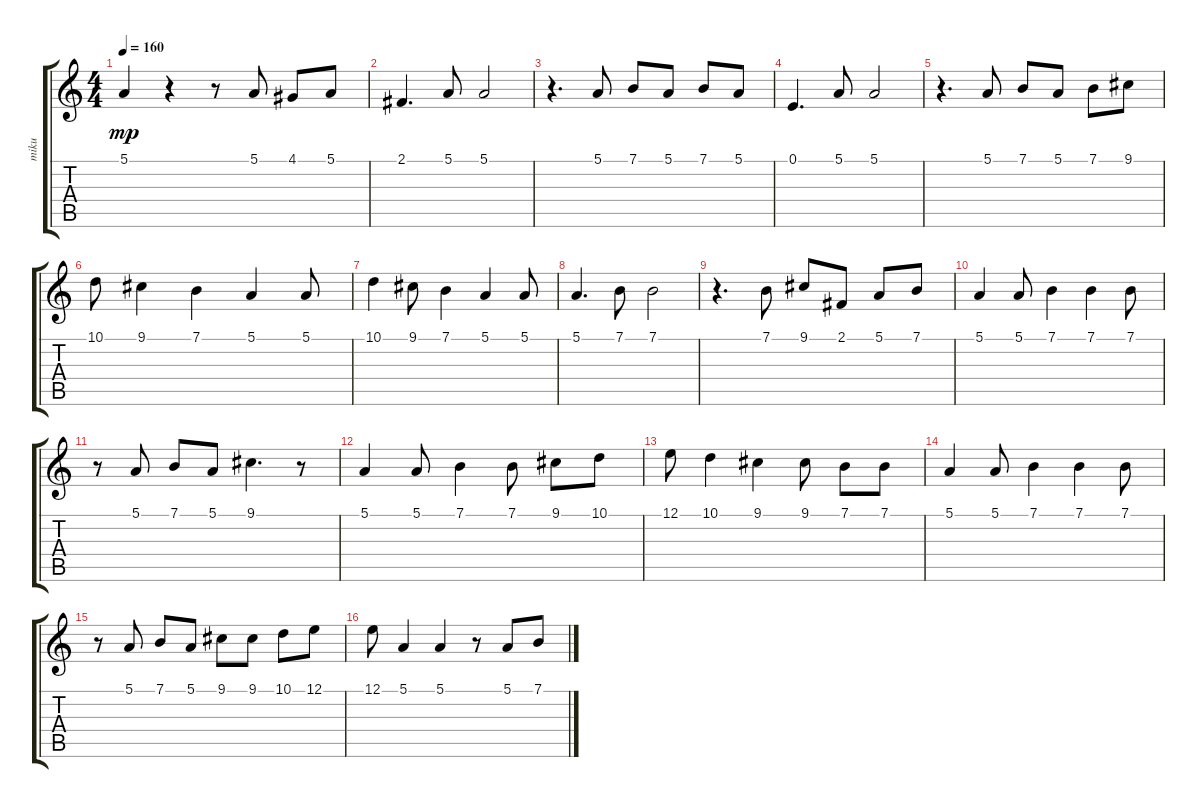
\track ("miku" "miku") {instrument clarinet}
\staff {score tabs}
\tuning (E4 B3 G3 D3 A2 E2) {hide}
\ts (4 4)
\tempo 160
\clef g2
\ks c
5.1{t}.4{dy mp} r.4 r.8 5.1.8 4.1.8 5.1.8 |
2.1.4{d} 5.1.8 5.1.2 |
r.4{d} 5.1.8 7.1.8 5.1.8 7.1.8 5.1.8 |
0.1.4{d} 5.1.8 5.1.2 |
r.4{d} 5.1.8 7.1.8 5.1.8 7.1.8 9.1.8 |
10.1.8 9.1.4 7.1.4 5.1.4 5.1.8 |
10.1.4 9.1.8 7.1.4 5.1.4 5.1.8 |
5.1.4{d} 7.1.8 7.1.2 |
r.4{d} 7.1.8 9.1.8 2.1.8 5.1.8 7.1.8 |
5.1.4 5.1.8 7.1.4 7.1.4 7.1.8 |
r.8 5.1.8 7.1.8 5.1.8 9.1.4{d} r.8 |
5.1.4 5.1.8 7.1.4 7.1.8 9.1.8 10.1.8 |
12.1.8 10.1.4 9.1.4 9.1.8 7.1.8 7.1.8 |
5.1.4 5.1.8 7.1.4 7.1.4 7.1.8 |
r.8 5.1.8 7.1.8 5.1.8 9.1.8 9.1.8 10.1.8 12.1.8 |
12.1.8 5.1.4 5.1.4 r.8 5.1.8 7.1.8
